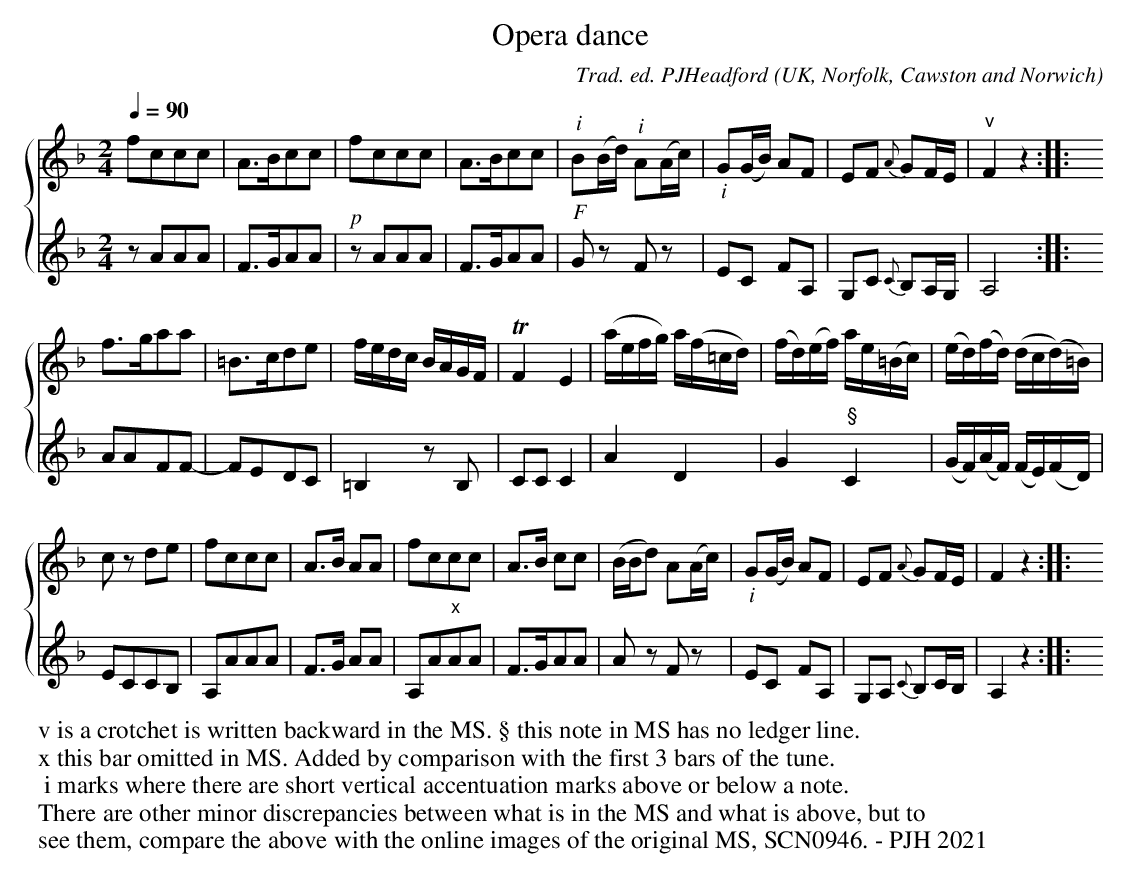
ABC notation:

X:1
T:Opera dance
C:Trad. ed. PJHeadford
O:UK, Norfolk, Cawston and Norwich
%%score {1 2}
M:2/4
L:1/16
Q:1/4=90
K:F
V:1
f2c2c2c2|A3Bc2c2|f2c2c2c2|A3Bc2c2|"^i"B2(Bd) \
"^i"A2(Ac)|"_i"G2(GB) A2F2|E2F2 {A} G2FE|"v"F4z4:||:y
V:2
z2A2A2A2|F3GA2A2|"^p"z2A2A2A2|F3GA2A2|"^F"G2z2 \
F2z2|E2C2 F2A,2|G,2C2 {C} B,2A,G,|A,8:||:y
V:1
f3ga2a2|=B3cd2e2|fedc BAGF|TF4E4|(aefg) a(f=cd)|\
(fd)(ef) ae(=Bc)|(ed)(fd) (dc(d)=B)|
V:2
A2A2F2F2-|F2E2D2C2|=B,4z2B,2|C2C2 C4|A4 D4|\
G4 "§"C4|(GF)(AF) (FE)(FD)|
V:1
c2 z2d2e2|f2c2c2c2|A3B A2A2|f2c2c2c2|A3B c2c2|(BBd2) A2(Ac)|\
"_i"G2(GB) A2F2|E2F2 {A} G2FE|F4  z4:||:x
V:2
E2C2C2B,2|A,2A2A2A2|F3G A2A2|A,2A2"x"A2A2|F3GA2A2|A2z2 F2z2|\
E2C2 F2A,2|G,2A,2 {C} B,2CB,|A,4 z4:||:x
